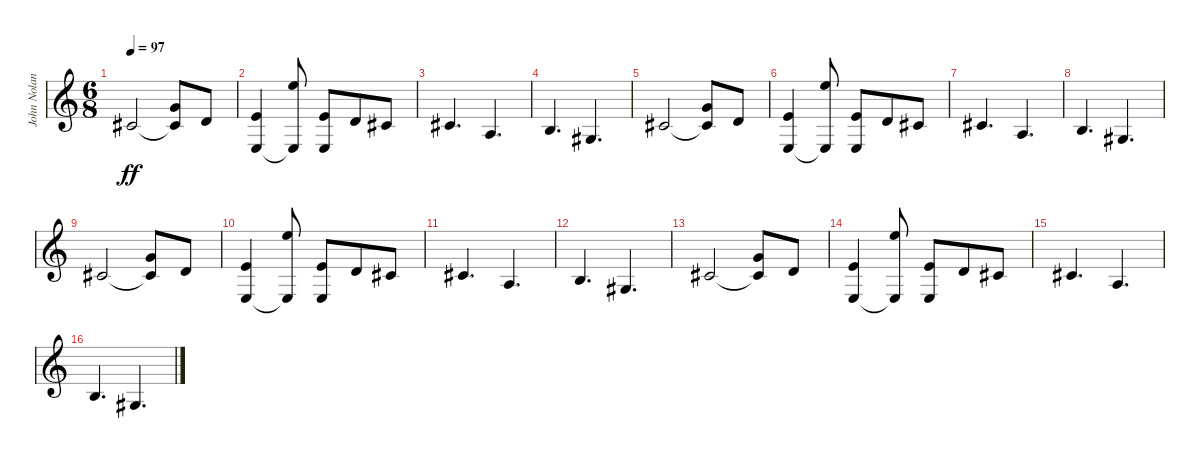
\track ("John Nolan" "John Nolan") {instrument acousticgrandpiano}
\staff {score}
\tuning (E5 B4 G4 D4 A3 E3) {hide}
\ts (6 8)
\tempo 97
\clef g2
\ks c
4.5.2{dy ff} (0.3 4.5{t}).8 0.4.8 |
(2.4 0.6).4 (0.1 0.6{t}).8 (2.4 0.6).8 0.4.8 4.5.8 |
4.5.4{d} 0.5.4{d} |
2.5.4{d} 4.6.4{d} |
4.5.2 (0.3 4.5{t}).8 5.5.8 |
(2.4 0.6).4 (0.1 0.6{t}).8 (2.4 0.6).8 0.4.8 4.5.8 |
4.5.4{d} 0.5.4{d} |
2.5.4{d} 4.6.4{d} |
4.5.2 (0.3 4.5{t}).8 5.5.8 |
(2.4 0.6).4 (0.1 0.6{t}).8 (2.4 0.6).8 0.4.8 4.5.8 |
4.5.4{d} 0.5.4{d} |
2.5.4{d} 4.6.4{d} |
4.5.2 (0.3 4.5{t}).8 5.5.8 |
(2.4 0.6).4 (0.1 0.6{t}).8 (2.4 0.6).8 0.4.8 4.5.8 |
4.5.4{d} 0.5.4{d} |
2.5.4{d} 4.6.4{d}
